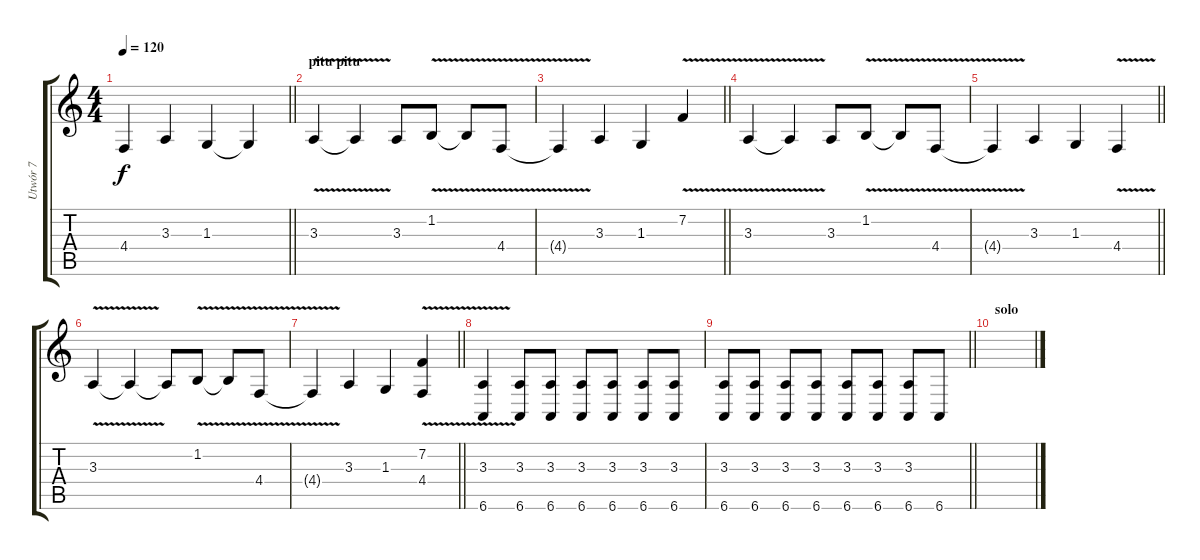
\track ("Utwór 7" "Utwór 7") {instrument violin}
\staff {score tabs}
\tuning (Eb4 Bb3 Gb3 Db3 Ab2 Eb2) {hide}
\ts (4 4)
\tempo 120
\clef g2
\barLineRight lightlight
\ks c
4.4{t}.4{dy f} 3.3.4 1.3.4 1.3{t}.4 |
\section ("" "pitu pitu")
3.3{v}.4 3.3{t}.4 3.3.8 1.2{v}.8 1.2{t}.8 4.4{v}.8 |
\barLineRight lightlight
4.4{t}.4 3.3.4 1.3.4 7.2{v}.4 |
3.3{v}.4 3.3{t}.4 3.3.8 1.2{v}.8 1.2{t}.8 4.4{v}.8 |
\barLineRight lightlight
4.4{t}.4 3.3.4 1.3.4 4.4{v}.4 |
3.3{v}.4 3.3{t}.4 3.3{t}.8 1.2{v}.8 1.2{t}.8 4.4{v}.8 |
\barLineRight lightlight
4.4{t}.4 3.3.4 1.3.4 (7.2 4.4{v}).4 |
(3.3{v} 6.6).4 (3.3 6.6).8 (3.3 6.6).8 (3.3 6.6).8 (3.3 6.6).8 (3.3 6.6).8 (3.3 6.6).8 |
\barLineRight lightlight
(3.3 6.6).8 (3.3 6.6).8 (3.3 6.6).8 (3.3 6.6).8 (3.3 6.6).8 (3.3 6.6).8 (3.3 6.6).8 6.6.8 |
\section ("" "solo")
